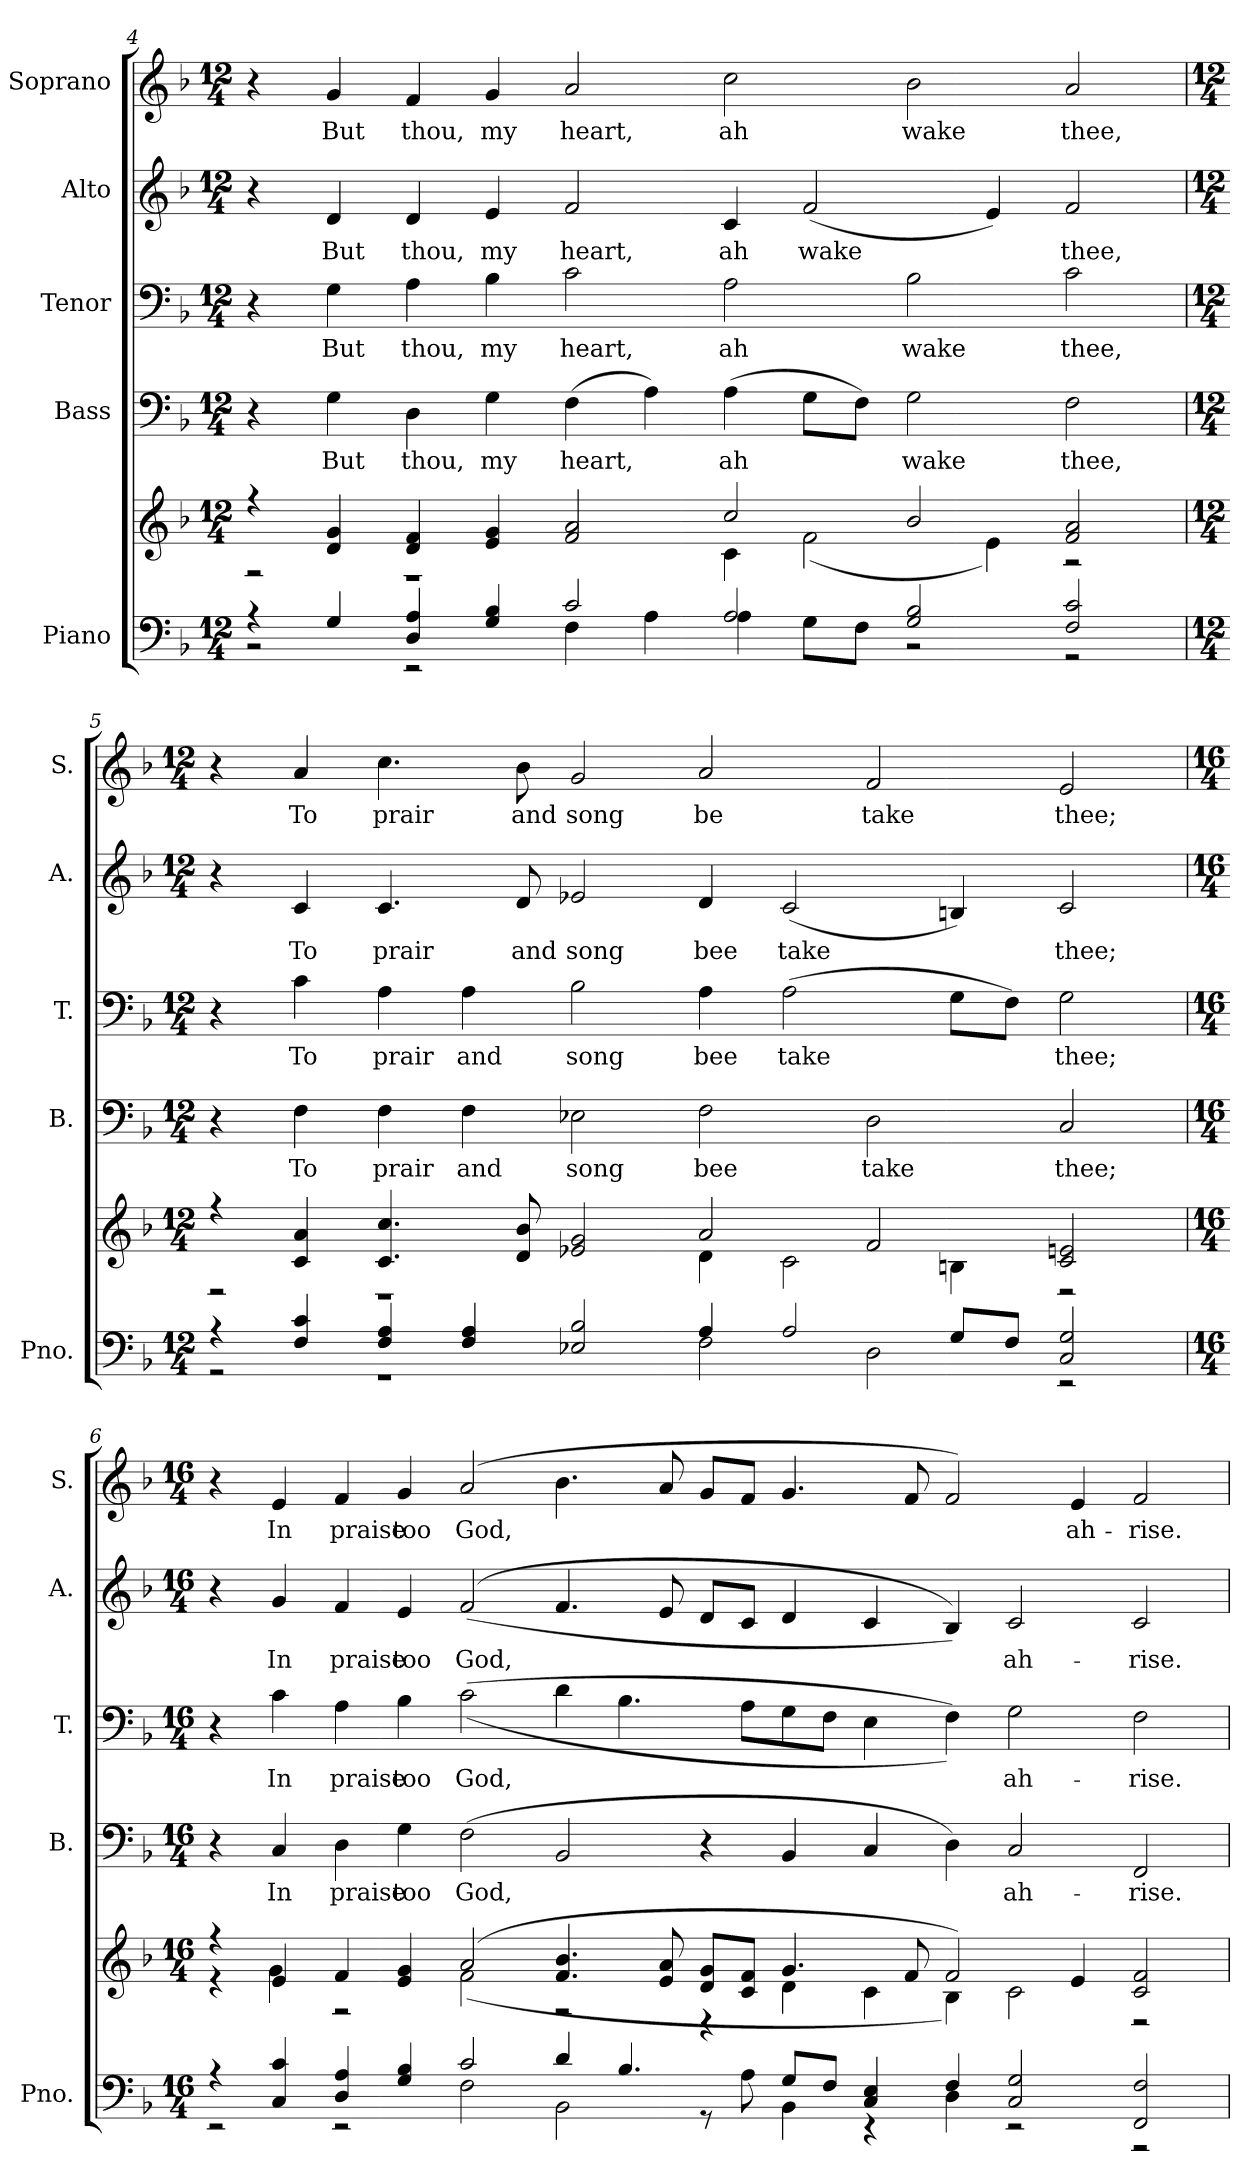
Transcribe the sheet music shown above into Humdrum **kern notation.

**kern	**kern	**kern	**text	**kern	**text	**kern	**text	**kern	**text
*part5	*part5	*part4	*part4	*part3	*part3	*part2	*part2	*part1	*part1
*staff6	*staff5	*staff4	*staff4	*staff3	*staff3	*staff2	*staff2	*staff1	*staff1
*I"Piano	*	*I"Bass	*	*I"Tenor	*	*I"Alto	*	*I"Soprano	*
*I'Pno.	*	*I'B.	*	*I'T.	*	*I'A.	*	*I'S.	*
!!LO:PB:g=z
*clefF4	*clefG2	*clefF4	*	*clefF4	*	*clefG2	*	*clefG2	*
*k[b-]	*k[b-]	*k[b-]	*	*k[b-]	*	*k[b-]	*	*k[b-]	*
*F:	*F:	*F:	*	*F:	*	*F:	*	*F:	*
*M12/4	*M12/4	*M12/4	*	*M12/4	*	*M12/4	*	*M12/4	*
=4	=4	=4	=4	=4	=4	=4	=4	=4	=4
*^	*^	*	*	*	*	*	*	*	*
4r	2r	4r	2r	4r	.	4r	.	4r	.	4r	.
!	!	!	!	!	!LO:LY:b:color=#000000	!	!	!	!	!	!
!	!	!	!	!	!	!	!LO:LY:b:color=#000000	!	!	!	!
!	!	!	!	!	!	!	!	!	!LO:LY:b:color=#000000	!	!
!	!	!	!	!	!	!	!	!	!	!	!LO:LY:b:color=#000000
4Gi/	.	4di/ 4gi	.	4Gi\	But	4Gi\	But	4di/	But	4gi/	But
!	!	!	!	!	!LO:LY:b:color=#000000	!	!	!	!	!	!
!	!	!	!	!	!	!	!LO:LY:b:color=#000000	!	!	!	!
!	!	!	!	!	!	!	!	!	!LO:LY:b:color=#000000	!	!
!	!	!	!	!	!	!	!	!	!	!	!LO:LY:b:color=#000000
4Di/ 4Ai	2r	4di/ 4fi	1r	4Di\	thou,	4Ai\	thou,	4di/	thou,	4fi/	thou,
!	!	!	!	!	!LO:LY:b:color=#000000	!	!	!	!	!	!
!	!	!	!	!	!	!	!LO:LY:b:color=#000000	!	!	!	!
!	!	!	!	!	!	!	!	!	!LO:LY:b:color=#000000	!	!
!	!	!	!	!	!	!	!	!	!	!	!LO:LY:b:color=#000000
4Gi/ 4B-i	.	4ei/ 4gi	.	4Gi\	my	4B-i\	my	4ei/	my	4gi/	my
!	!	!	!	!	!LO:LY:b:color=#000000	!	!	!	!	!	!
!	!	!	!	!	!	!	!LO:LY:b:color=#000000	!	!	!	!
!	!	!	!	!	!	!	!	!	!LO:LY:b:color=#000000	!	!
!	!	!	!	!	!	!	!	!	!	!	!LO:LY:b:color=#000000
2ci/	4Fi\	2fi/ 2ai	.	(4Fi\	heart,	2ci\	heart,	2fi/	heart,	2ai/	heart,
.	4Ai\	.	.	4Ai\)	.	.	.	.	.	.	.
!	!	!	!	!	!LO:LY:b:color=#000000	!	!	!	!	!	!
!	!	!	!	!	!	!	!LO:LY:b:color=#000000	!	!	!	!
!	!	!	!	!	!	!	!	!	!LO:LY:b:color=#000000	!	!
!	!	!	!	!	!	!	!	!	!	!	!LO:LY:b:color=#000000
2Ai/	4Ai\	2cci/	4ci\	(4Ai\	ah	2Ai\	ah	4ci/	ah	2cci\	ah
!	!	!	!	!	!	!	!	!	!LO:LY:b:color=#000000	!	!
.	8Gi\L	.	(2fi\	8Gi\L	.	.	.	(2fi/	wake	.	.
.	8Fi\J	.	.	8Fi\J)	.	.	.	.	.	.	.
!	!	!	!	!	!LO:LY:b:color=#000000	!	!	!	!	!	!
!	!	!	!	!	!	!	!LO:LY:b:color=#000000	!	!	!	!
!	!	!	!	!	!	!	!	!	!	!	!LO:LY:b:color=#000000
2Gi/ 2B-i	2r	2b-i/	.	2Gi\	wake	2B-i\	wake	.	.	2b-i\	wake
.	.	.	4ei\)	.	.	.	.	4ei/)	.	.	.
!	!	!	!	!	!LO:LY:b:color=#000000	!	!	!	!	!	!
!	!	!	!	!	!	!	!LO:LY:b:color=#000000	!	!	!	!
!	!	!	!	!	!	!	!	!	!LO:LY:b:color=#000000	!	!
!	!	!	!	!	!	!	!	!	!	!	!LO:LY:b:color=#000000
2Fi/ 2ci	2r	2fi/ 2ai	2r	2Fi\	thee,	2ci\	thee,	2fi/	thee,	2ai/	thee,
!!LO:PB:g=z
=5	=5	=5	=5	=5	=5	=5	=5	=5	=5	=5	=5
*M12/4	*	*M12/4	*	*M12/4	*	*M12/4	*	*M12/4	*	*M12/4	*
4r	2r	4r	2r	4r	.	4r	.	4r	.	4r	.
!	!	!	!	!	!LO:LY:b:color=#000000	!	!	!	!	!	!
!	!	!	!	!	!	!	!LO:LY:b:color=#000000	!	!	!	!
!	!	!	!	!	!	!	!	!	!LO:LY:b:color=#000000	!	!
!	!	!	!	!	!	!	!	!	!	!	!LO:LY:b:color=#000000
4Fi/ 4ci	.	4ci/ 4ai	.	4Fi\	To	4ci\	To	4ci/	To	4ai/	To
!	!	!	!	!	!LO:LY:b:color=#000000	!	!	!	!	!	!
!	!	!	!	!	!	!	!LO:LY:b:color=#000000	!	!	!	!
!	!	!	!	!	!	!	!	!	!LO:LY:b:color=#000000	!	!
!	!	!	!	!	!	!	!	!	!	!	!LO:LY:b:color=#000000
4Fi/ 4Ai	1r	4.ci/ 4.cci	1r	4Fi\	prair	4Ai\	prair	4.ci/	prair	4.cci\	prair
!	!	!	!	!	!LO:LY:b:color=#000000	!	!	!	!	!	!
!	!	!	!	!	!	!	!LO:LY:b:color=#000000	!	!	!	!
4Fi/ 4Ai	.	.	.	4Fi\	and	4Ai\	and	.	.	.	.
!	!	!	!	!	!	!	!	!	!LO:LY:b:color=#000000	!	!
!	!	!	!	!	!	!	!	!	!	!	!LO:LY:b:color=#000000
.	.	8di/ 8b-i	.	.	.	.	.	8di/	and	8b-i\	and
!	!	!	!	!	!LO:LY:b:color=#000000	!	!	!	!	!	!
!	!	!	!	!	!	!	!LO:LY:b:color=#000000	!	!	!	!
!	!	!	!	!	!	!	!	!	!LO:LY:b:color=#000000	!	!
!	!	!	!	!	!	!	!	!	!	!	!LO:LY:b:color=#000000
2E-Xi/ 2B-i	.	2e-Xi/ 2gi	.	2E-Xi\	song	2B-i\	song	2e-Xi/	song	2gi/	song
!	!	!	!	!	!LO:LY:b:color=#000000	!	!	!	!	!	!
!	!	!	!	!	!	!	!LO:LY:b:color=#000000	!	!	!	!
!	!	!	!	!	!	!	!	!	!LO:LY:b:color=#000000	!	!
!	!	!	!	!	!	!	!	!	!	!	!LO:LY:b:color=#000000
4Ai/	2Fi\	2ai/	4di\	2Fi\	bee	4Ai\	bee	4di/	bee	2ai/	be
!	!	!	!	!	!	!	!LO:LY:b:color=#000000	!	!	!	!
!	!	!	!	!	!	!	!	!	!LO:LY:b:color=#000000	!	!
2Ai/	.	.	2ci\	.	.	(2Ai\	take	(2ci/	take	.	.
!	!	!	!	!	!LO:LY:b:color=#000000	!	!	!	!	!	!
!	!	!	!	!	!	!	!	!	!	!	!LO:LY:b:color=#000000
.	2Di\	2fi/	.	2Di\	take	.	.	.	.	2fi/	take
8Gi/L	.	.	4Bni\	.	.	8Gi\L	.	4Bni/)	.	.	.
8Fi/J	.	.	.	.	.	8Fi\J)	.	.	.	.	.
!	!	!	!	!	!LO:LY:b:color=#000000	!	!	!	!	!	!
!	!	!	!	!	!	!	!LO:LY:b:color=#000000	!	!	!	!
!	!	!	!	!	!	!	!	!	!LO:LY:b:color=#000000	!	!
!	!	!	!	!	!	!	!	!	!	!	!LO:LY:b:color=#000000
2Ci/ 2Gi	2r	2ci/ 2eni	2r	2Ci/	thee;	2Gi\	thee;	2ci/	thee;	2ei/	thee;
!!LO:PB:g=z
=6	=6	=6	=6	=6	=6	=6	=6	=6	=6	=6	=6
*M16/4	*	*M16/4	*	*M16/4	*	*M16/4	*	*M16/4	*	*M16/4	*
4r	2r	4r	4r	4r	.	4r	.	4r	.	4r	.
!	!	!	!	!	!LO:LY:b:color=#000000	!	!	!	!	!	!
!	!	!	!	!	!	!	!LO:LY:b:color=#000000	!	!	!	!
!	!	!	!	!	!	!	!	!	!LO:LY:b:color=#000000	!	!
!	!	!	!	!	!	!	!	!	!	!	!LO:LY:b:color=#000000
4Ci/ 4ci	.	4ei/	4gi\	4Ci/	In	4ci\	In	4gi/	In	4ei/	In
!	!	!	!	!	!LO:LY:b:color=#000000	!	!	!	!	!	!
!	!	!	!	!	!	!	!LO:LY:b:color=#000000	!	!	!	!
!	!	!	!	!	!	!	!	!	!LO:LY:b:color=#000000	!	!
!	!	!	!	!	!	!	!	!	!	!	!LO:LY:b:color=#000000
4Di/ 4Ai	2r	4fi/	2r	4Di\	praise	4Ai\	praise	4fi/	praise	4fi/	praise
!	!	!	!	!	!LO:LY:b:color=#000000	!	!	!	!	!	!
!	!	!	!	!	!	!	!LO:LY:b:color=#000000	!	!	!	!
!	!	!	!	!	!	!	!	!	!LO:LY:b:color=#000000	!	!
!	!	!	!	!	!	!	!	!	!	!	!LO:LY:b:color=#000000
4Gi/ 4B-i	.	4ei/ 4gi	.	4Gi\	too	4B-i\	too	4ei/	too	4gi/	too
!	!	!	!	!	!LO:LY:b:color=#000000	!	!	!	!	!	!
!	!	!	!	!	!	!	!LO:LY:b:color=#000000	!	!	!	!
!	!	!	!	!	!	!	!	!	!LO:LY:b:color=#000000	!	!
!	!	!	!	!	!	!	!	!	!	!	!LO:LY:b:color=#000000
2ci/	2Fi\	(2ai/	(2fi\	(2Fi\	God,	((2ci\	God,	((2fi/	God,	(2ai/	God,
4di/	2BB-i\	4.fi/ 4.b-i	2r	2BB-i/	.	4di\	.	4.fi/	.	4.b-i\	.
4.B-i/	.	.	.	.	.	4.B-i\	.	.	.	.	.
.	.	8ei/ 8ai	.	.	.	.	.	8ei/	.	8ai/	.
.	8r	8di/ 8giL	4r	4r	.	.	.	8di/L	.	8gi/L	.
8Ai\	8ryy	8ci/ 8fiJ	.	.	.	8Ai\L	.	8ci/J	.	8fi/J	.
8Gi/L	4BB-i\	4.gi/	4di\	4BB-i/	.	8Gi\	.	4di/	.	4.gi/	.
8Fi/J	.	.	.	.	.	8Fi\J	.	.	.	.	.
4Ci/ 4Ei	4r	.	4ci\	4Ci/	.	4Ei\	.	4ci/	.	.	.
.	.	8fi/	.	.	.	.	.	.	.	8fi/	.
4Fi/	4Di\	2fi/)	4B-i\)	4Di\)	.	4Fi\))	.	4B-i/))	.	2fi/)	.
!	!	!	!	!	!LO:LY:b:color=#000000	!	!	!	!	!	!
!	!	!	!	!	!	!	!LO:LY:b:color=#000000	!	!	!	!
!	!	!	!	!	!	!	!	!	!LO:LY:b:color=#000000	!	!
2Ci/ 2Gi	2r	.	2ci\	2Ci/	ah-	2Gi\	ah-	2ci/	ah-	.	.
!	!	!	!	!	!	!	!	!	!	!	!LO:LY:b:color=#000000
.	.	4ei/	.	.	.	.	.	.	.	4ei/	ah-
!	!	!	!	!	!LO:LY:b:color=#000000	!	!	!	!	!	!
!	!	!	!	!	!	!	!LO:LY:b:color=#000000	!	!	!	!
!	!	!	!	!	!	!	!	!	!LO:LY:b:color=#000000	!	!
!	!	!	!	!	!	!	!	!	!	!	!LO:LY:b:color=#000000
2FFi/ 2Fi	2r	2ci/ 2fi	2r	2FFi/	-rise.	2Fi\	-rise.	2ci/	-rise.	2fi/	-rise.
*v	*v	*	*	*	*	*	*	*	*	*	*
*	*v	*v	*	*	*	*	*	*	*	*
=	=	=	=	=	=	=	=	=	=
*-	*-	*-	*-	*-	*-	*-	*-	*-	*-
